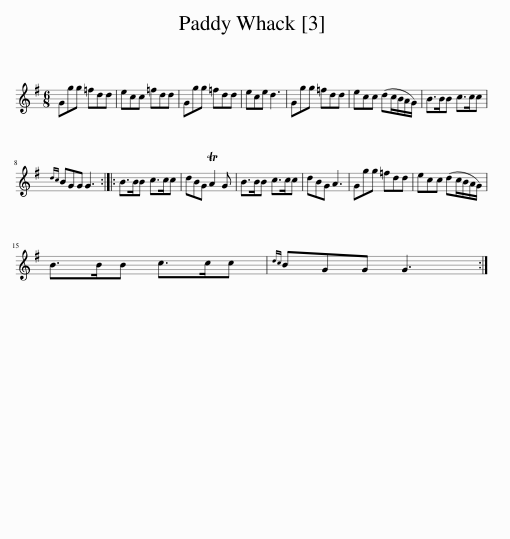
X:1
L:1/8
M:6/8
I:linebreak $
K:G
V:1 treble
V:1
 Ggg =fdd | ecc =fdd | Ggg =fdd | ece d3 | Ggg =fdd | %5
 ecc (dc/B/A/G/) | B>BB c>cc |${dc} BGG G3 :: B>BB c>cc | dBG TA2 G | %10
 B>BB c>cc | dBG A3 | Ggg =fdd | ecc (dc/B/A/G/) |$ B>BB c>cc | %15
{dc} BGG G3 :| %16
